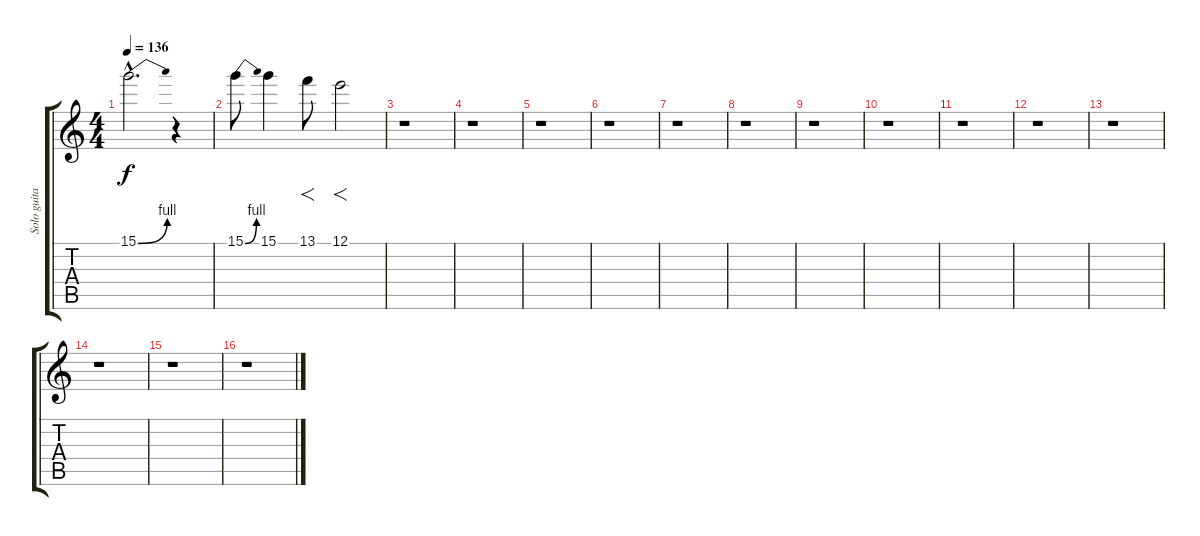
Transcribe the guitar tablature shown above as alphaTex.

\track ("Solo guitar" "Solo guita") {instrument overdrivenguitar}
\staff {score tabs}
\tuning (E4 B3 G3 D3 A2 E2) {hide}
\ts (4 4)
\tempo 136
\clef g2
\ks c
15.1{be (bend 0 0 60 4) hac}.2{d dy f} r.4 |
15.1{be (bend 0 0 60 4)}.8 15.1.4 13.1.8{f} 12.1.2{f} |
r.1 |
r.1 |
r.1 |
r.1 |
r.1 |
r.1 |
r.1 |
r.1 |
r.1 |
r.1 |
r.1 |
r.1 |
r.1 |
r.1
